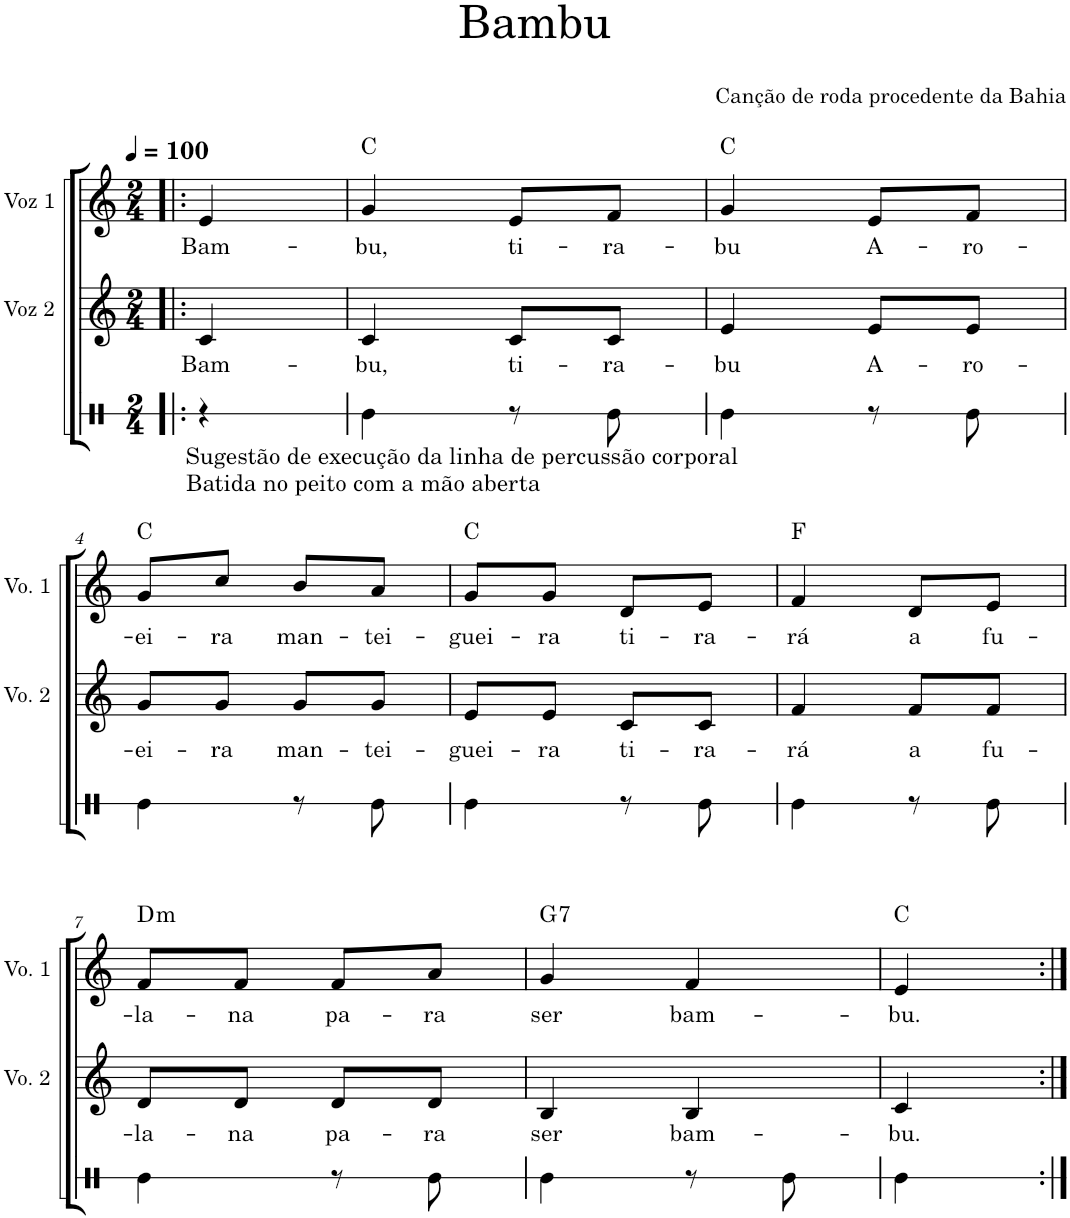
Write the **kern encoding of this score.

**kern	**kern	**text	**kern	**text	**harte
*part3	*part2	*part2	*part1	*part1	*part1
*staff3	*staff2	*staff2	*staff1	*staff1	*
*I"Voz 3	*I"Voz 2	*	*I"Voz 1	*	*
*	*I'Vo. 2	*	*I'Vo. 1	*	*
*stria1	*	*	*	*	*
*clefX	*clefG2	*	*clefG2	*	*
*k[]	*k[]	*	*k[]	*	*
*M2/4	*M2/4	*	*M2/4	*	*
*MM100	*MM100	*	*MM100	*	*
=1!|:	=1!|:	=1!|:	=1!|:	=1!|:	=1!|:
!LO:TX:b:t=Sugestão de execução da linha de percussão corporal	!	!	!	!	!
!LO:TX:b:t=Batida no peito com a mão aberta	!	!	!	!	!
!	!	!LO:LY:b	!	!LO:LY:b	!
4r	4c/	Bam-	4e/	Bam-	.
=2	=2	=2	=2	=2	=2
!	!	!LO:LY:b	!	!LO:LY:b	!
4Re\	4c/	-bu,	4g/	-bu,	C:maj
!	!	!LO:LY:b	!	!LO:LY:b	!
8r	8c/L	ti-	8e/L	ti-	.
!	!	!LO:LY:b	!	!LO:LY:b	!
8Re\	8c/J	-ra-	8f/J	-ra-	.
=3	=3	=3	=3	=3	=3
!	!	!LO:LY:b	!	!LO:LY:b	!
4Re\	4e/	-bu	4g/	-bu	C:maj
!	!	!LO:LY:b	!	!LO:LY:b	!
8r	8e/L	A-	8e/L	A-	.
!	!	!LO:LY:b	!	!LO:LY:b	!
8Re\	8e/J	-ro-	8f/J	-ro-	.
!!LO:LB:g=z
=4	=4	=4	=4	=4	=4
!	!	!LO:LY:b	!	!LO:LY:b	!
4Re\	8g/L	-ei-	8g/L	-ei-	C:maj
!	!	!LO:LY:b	!	!LO:LY:b	!
.	8g/J	-ra	8cc/J	-ra	.
!	!	!LO:LY:b	!	!LO:LY:b	!
8r	8g/L	man-	8b/L	man-	.
!	!	!LO:LY:b	!	!LO:LY:b	!
8Re\	8g/J	-tei-	8a/J	-tei-	.
=5	=5	=5	=5	=5	=5
!	!	!LO:LY:b	!	!LO:LY:b	!
4Re\	8e/L	-guei-	8g/L	-guei-	C:maj
!	!	!LO:LY:b	!	!LO:LY:b	!
.	8e/J	-ra	8g/J	-ra	.
!	!	!LO:LY:b	!	!LO:LY:b	!
8r	8c/L	ti-	8d/L	ti-	.
!	!	!LO:LY:b	!	!LO:LY:b	!
8Re\	8c/J	-ra-	8e/J	-ra-	.
=6	=6	=6	=6	=6	=6
!	!	!LO:LY:b	!	!LO:LY:b	!
4Re\	4f/	-rá	4f/	-rá	F:maj
!	!	!LO:LY:b	!	!LO:LY:b	!
8r	8f/L	a	8d/L	a	.
!	!	!LO:LY:b	!	!LO:LY:b	!
8Re\	8f/J	fu-	8e/J	fu-	.
!!LO:LB:g=z
=7	=7	=7	=7	=7	=7
!	!	!LO:LY:b	!	!LO:LY:b	!LO:H:kt=m
4Re\	8d/L	-la-	8f/L	-la-	D:min
!	!	!LO:LY:b	!	!LO:LY:b	!
.	8d/J	-na	8f/J	-na	.
!	!	!LO:LY:b	!	!LO:LY:b	!
8r	8d/L	pa-	8f/L	pa-	.
!	!	!LO:LY:b	!	!LO:LY:b	!
8Re\	8d/J	-ra	8a/J	-ra	.
=8	=8	=8	=8	=8	=8
!	!	!LO:LY:b	!	!LO:LY:b	!LO:H:kt=7
4Re\	4B/	ser	4g/	ser	G:7
!	!	!LO:LY:b	!	!LO:LY:b	!
8r	4B/	bam-	4f/	bam-	.
8Re\	.	.	.	.	.
=9	=9	=9	=9	=9	=9
!	!	!LO:LY:b	!	!LO:LY:b	!
4Re\	4c/	-bu.	4e/	-bu.	C:maj
=:|!	=:|!	=:|!	=:|!	=:|!	=:|!
*-	*-	*-	*-	*-	*-
